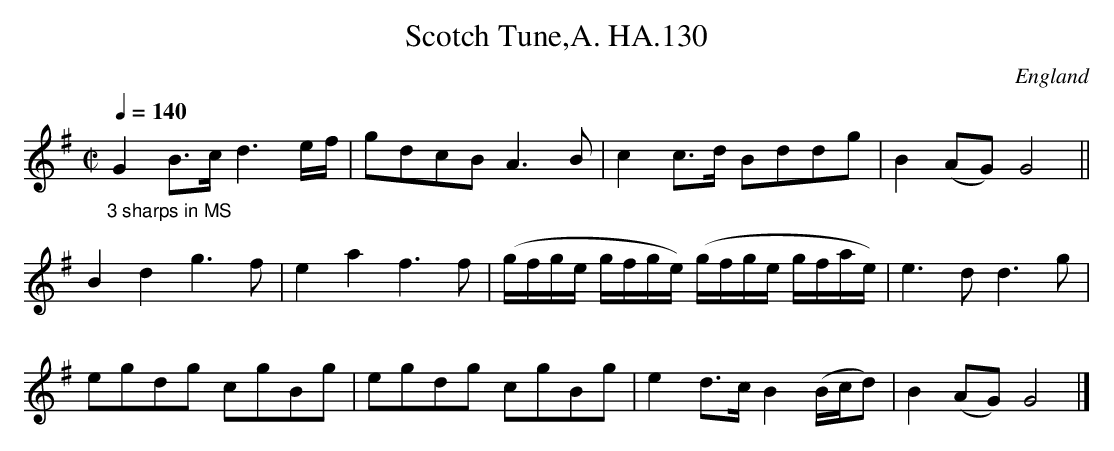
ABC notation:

X:1
T:Scotch Tune,A. HA.130
L:1/8
M:C|
O:England
Q:1/4=140
K:G
"_3 sharps in MS"G2B>c d3e/f/|gdcB A3B|c2c>d Bddg|B2(AG) G4||!
B2d2 g3f|e2a2 f3f|(g/f/g/e/ g/f/g/e/) (g/f/g/e/ g/f/a/e/)|\
e3d d3g|!
egdg cgBg|egdg cgBg|e2d>c B2(B/c/d)|B2(AG) G4|]
